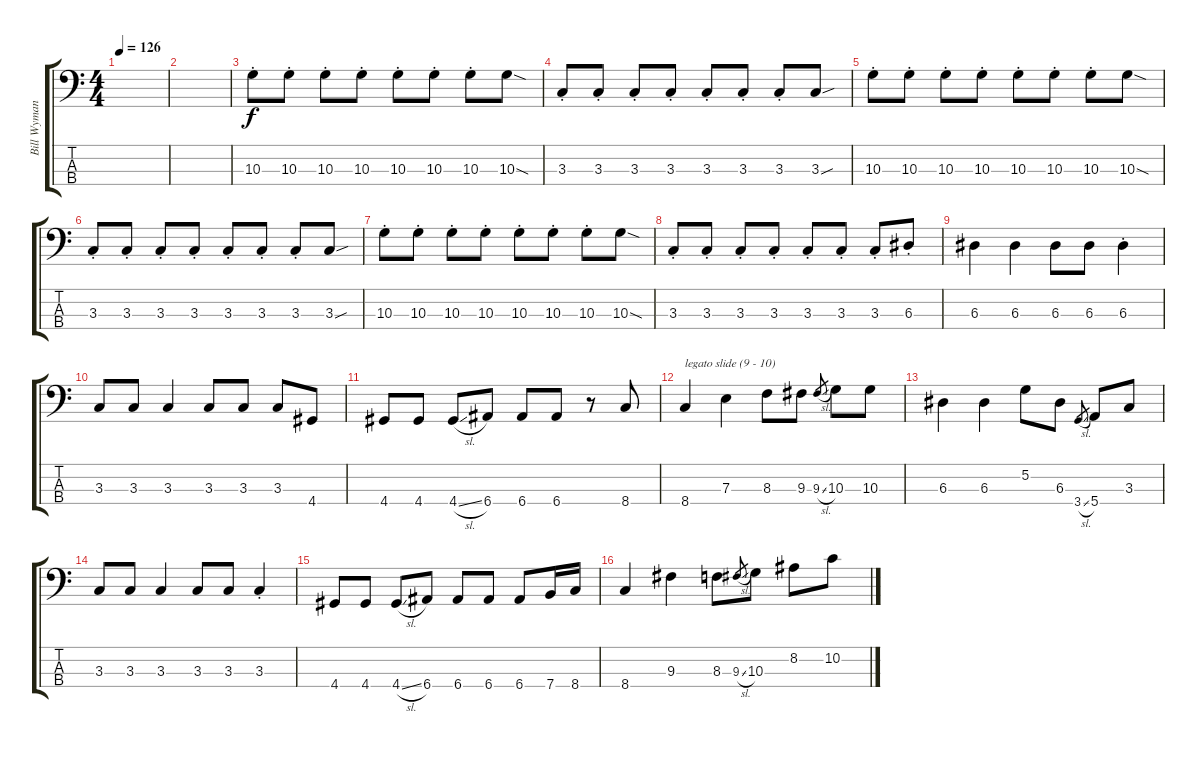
\track ("Bill Wyman" "Bill Wyman") {instrument electricbassfinger}
\staff {score tabs}
\tuning (G2 D2 A1 E1) {hide}
\ts (4 4)
\tempo 126
\clef f4
\ks c
|
|
10.3{st}.8 10.3{st}.8 10.3{st}.8 10.3{st}.8 10.3{st}.8 10.3{st}.8 10.3{st}.8 10.3{sod}.8 |
3.3{st}.8 3.3{st}.8 3.3{st}.8 3.3{st}.8 3.3{st}.8 3.3{st}.8 3.3{st}.8 3.3{sou}.8 |
10.3{st}.8 10.3{st}.8 10.3{st}.8 10.3{st}.8 10.3{st}.8 10.3{st}.8 10.3{st}.8 10.3{sod}.8 |
3.3{st}.8 3.3{st}.8 3.3{st}.8 3.3{st}.8 3.3{st}.8 3.3{st}.8 3.3{st}.8 3.3{sou}.8 |
10.3{st}.8 10.3{st}.8 10.3{st}.8 10.3{st}.8 10.3{st}.8 10.3{st}.8 10.3{st}.8 10.3{sod}.8 |
3.3{st}.8 3.3{st}.8 3.3{st}.8 3.3{st}.8 3.3{st}.8 3.3{st}.8 3.3{st}.8 6.3{st}.8 |
6.3.4 6.3.4 6.3.8 6.3.8 6.3{st}.4 |
3.3.8 3.3.8 3.3.4 3.3.8 3.3.8 3.3.8 4.4.8 |
4.4.8 4.4.8 4.4{sl}.8 6.4.8 6.4.8 6.4.8 r.8 8.4.8 |
8.4.4{txt "legato slide (9 - 10)"} 7.3.4 8.3.8 9.3.8 9.3{sl}.8{gr} 10.3.8 10.3.8 |
6.3.4 6.3.4 5.2.8 6.3.8 3.4{sl}.8{gr} 5.4.8 3.3.8 |
3.3.8 3.3.8 3.3.4 3.3.8 3.3.8 3.3{st}.4 |
4.4.8 4.4.8 4.4{sl}.8 6.4.8 6.4.8 6.4.8 6.4.8 7.4.16 8.4.16 |
8.4.4 9.3.4 8.3.8 9.3{sl}.8{gr} 10.3.8 8.2.8 10.2.8
